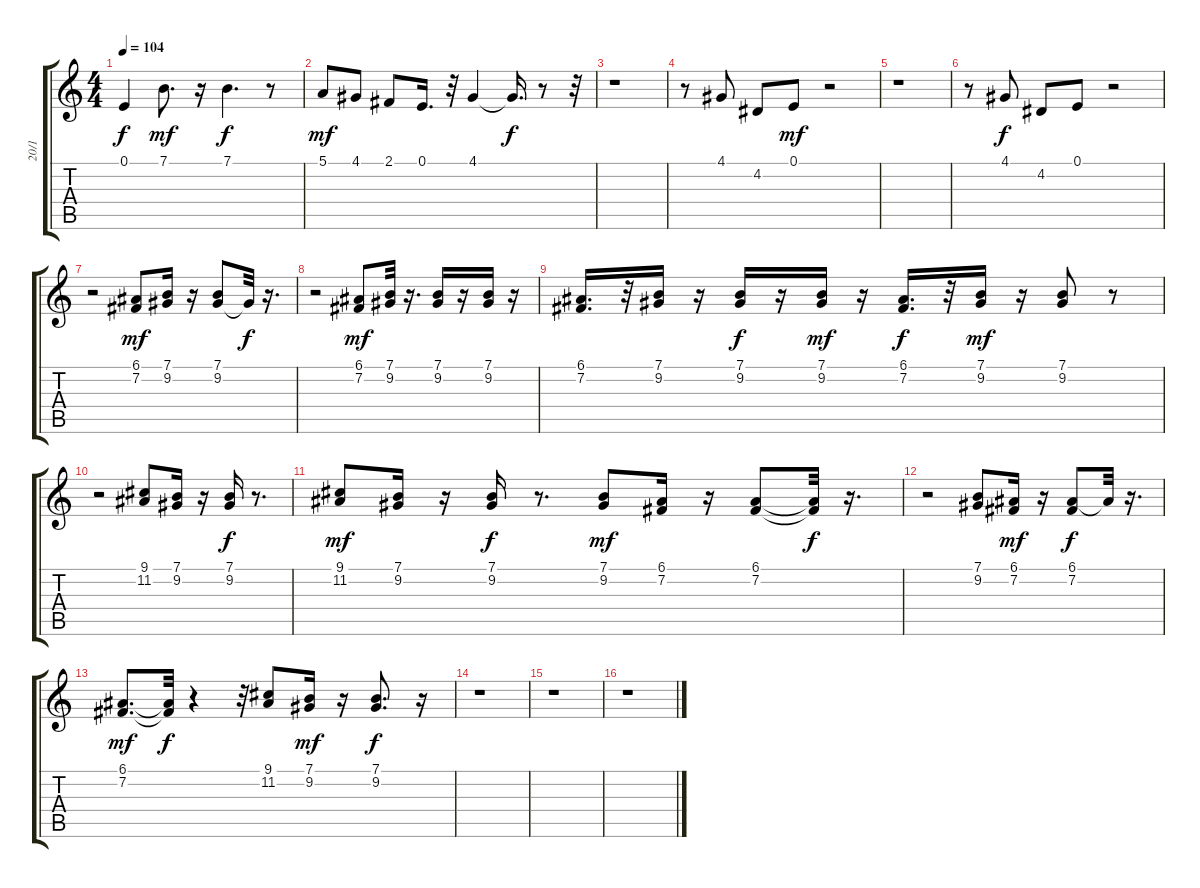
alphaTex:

\track ("20/1" "20/1") {instrument churchorgan}
\staff {score tabs}
\tuning (E4 B3 G3 D3 A2 E2) {hide}
\ts (4 4)
\tempo 104
\clef g2
\ks c
0.1.4{dy f} 7.1.8{d dy mf} r.16 7.1.4{d dy f} r.8 |
5.1.8{dy mf} 4.1.8 2.1.8 0.1.16{d} r.32 4.1.4 4.1{t}.16{d dy f} r.8 r.32 |
r.1 |
r.8 4.1.8 4.2.8 0.1.8{dy mf} r.2 |
r.1 |
r.8 4.1.8{dy f} 4.2.8 0.1.8 r.2 |
r.2 (6.1 7.2).8{dy mf instrument lead2sawtooth} (7.1 9.2).16 r.16 (7.1 9.2).8 9.2{t}.32{dy f} r.16{d} |
r.2 (6.1 7.2).8{dy mf} (7.1 9.2).32 r.16{d} (7.1 9.2).16 r.16 (7.1 9.2).16 r.16 |
(6.1 7.2).16{d} r.32 (7.1 9.2).16 r.16 (7.1 9.2).16{dy f} r.16 (7.1 9.2).16{dy mf} r.16 (6.1 7.2).16{d dy f} r.32 (7.1 9.2).16{dy mf} r.16 (7.1 9.2).8 r.8 |
r.2 (9.1 11.2).8 (7.1 9.2).16 r.16 (7.1 9.2).16{dy f} r.8{d} |
(9.1 11.2).8{dy mf} (7.1 9.2).16 r.16 (7.1 9.2).16{dy f} r.8{d} (7.1 9.2).8{dy mf} (6.1 7.2).16 r.16 (6.1 7.2).8 (6.1{t} 7.2{t}).32{dy f} r.16{d} |
r.2 (7.1 9.2).8 (6.1 7.2).16{dy mf} r.16 (6.1 7.2).8{dy f} 6.1{t}.32 r.16{d} |
(6.1 7.2).8{d dy mf} (6.1{t} 7.2{t}).32{dy f} r.4 r.32 (9.1 11.2).8 (7.1 9.2).16{dy mf} r.16 (7.1 9.2).8{d dy f} r.16 |
r.1 |
r.1 |
r.1
